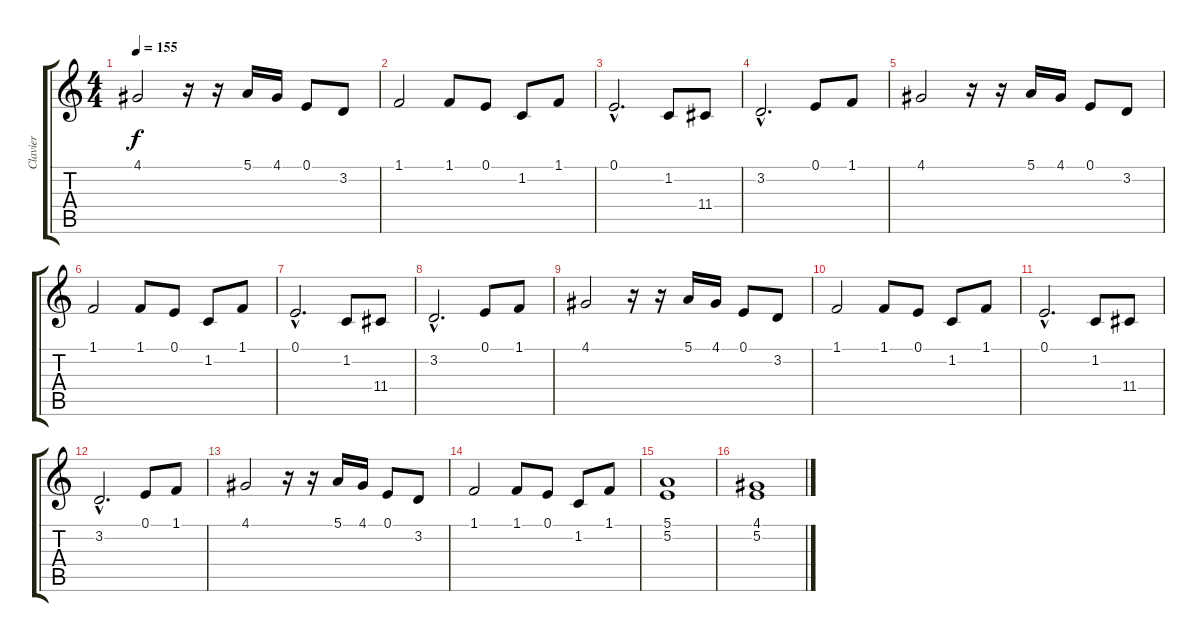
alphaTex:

\track ("Clavier" "Clavier") {instrument churchorgan}
\staff {score tabs}
\tuning (E4 B3 G3 D3 A2 E2) {hide}
\ts (4 4)
\tempo 155
\clef g2
\ks c
4.1.2{dy f} r.16 r.16 5.1.16 4.1.16 0.1.8 3.2.8 |
1.1.2 1.1.8 0.1.8 1.2.8 1.1.8 |
0.1{hac}.2{d} 1.2.8 11.4.8 |
3.2{hac}.2{d} 0.1.8 1.1.8 |
4.1.2 r.16 r.16 5.1.16 4.1.16 0.1.8 3.2.8 |
1.1.2 1.1.8 0.1.8 1.2.8 1.1.8 |
0.1{hac}.2{d} 1.2.8 11.4.8 |
3.2{hac}.2{d} 0.1.8 1.1.8 |
4.1.2 r.16 r.16 5.1.16 4.1.16 0.1.8 3.2.8 |
1.1.2 1.1.8 0.1.8 1.2.8 1.1.8 |
0.1{hac}.2{d} 1.2.8 11.4.8 |
3.2{hac}.2{d} 0.1.8 1.1.8 |
4.1.2 r.16 r.16 5.1.16 4.1.16 0.1.8 3.2.8 |
1.1.2 1.1.8 0.1.8 1.2.8 1.1.8 |
(5.1 5.2).1 |
(4.1 5.2).1
